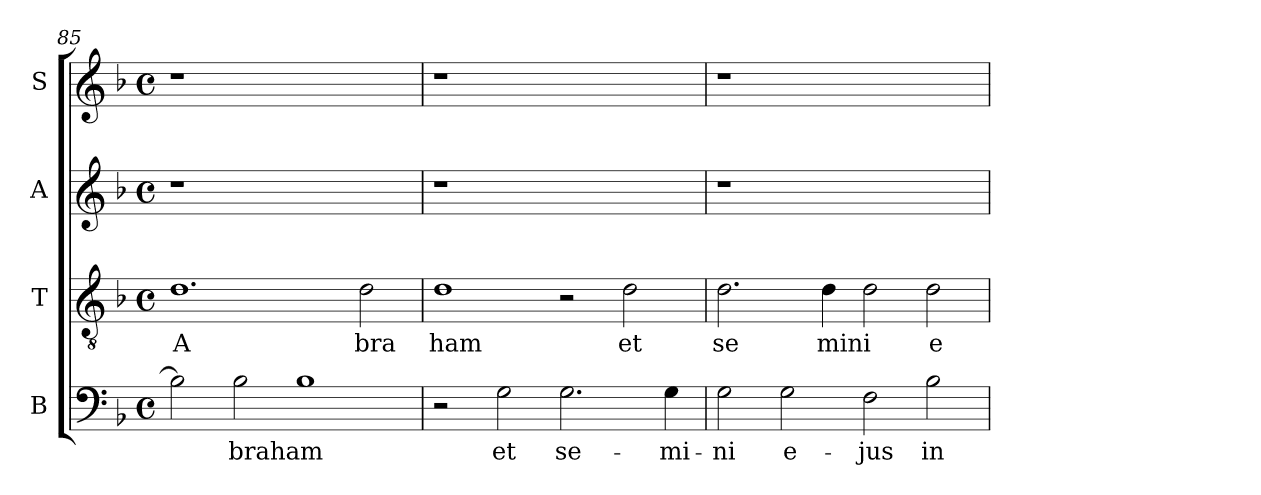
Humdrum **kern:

**kern	**text	**kern	**text	**kern	**kern
*part4	*part4	*part3	*part3	*part2	*part1
*staff4	*staff4	*staff3	*staff3	*staff2	*staff1
*I"B	*	*I"T	*	*I"A	*I"S
*I'B	*	*I'T	*	*I'A	*I'S
*clefF4	*	*clefGv2	*	*clefG2	*clefG2
*k[b-]	*	*k[b-]	*	*k[b-]	*k[b-]
*F:	*	*F:	*	*F:	*F:
*M4/4	*	*M4/4	*	*M4/4	*M4/4
*met(c)	*	*met(c)	*	*met(c)	*met(c)
=85	=85	=85	=85	=85	=85
!	!	!	!LO:LY:b:cj	!	!
2B-\]	.	1.d	A	1r	1r
!	!LO:LY:b	!	!	!	!
2B-\	-braham	.	.	.	.
1B-	.	.	.	1ryy	1ryy
!	!	!	!LO:LY:b:cj	!	!
.	.	2d\	bra	.	.
=86	=86	=86	=86	=86	=86
!	!	!	!LO:LY:b:cj	!	!
2r	.	1d	ham	1r	1r
!	!LO:LY:b:cj	!	!	!	!
2G\	et	.	.	.	.
!	!LO:LY:b:cj	!	!	!	!
2.G\	se-	2r	.	1ryy	1ryy
!	!	!	!LO:LY:b:cj	!	!
.	.	2d\	et	.	.
!	!LO:LY:b:cj	!	!	!	!
4G\	-mi-	.	.	.	.
=87	=87	=87	=87	=87	=87
!	!LO:LY:b:cj	!	!LO:LY:b:cj	!	!
2G\	-ni	2.d\	se	1r	1r
!	!LO:LY:b:cj	!	!	!	!
2G\	e-	.	.	.	.
!	!	!	!LO:LY:b:cj	!	!
.	.	4d\	mini	.	.
!	!LO:LY:b:cj	!	!	!	!
2F\	-jus	2d\	.	1ryy	1ryy
!	!LO:LY:b:cj	!	!LO:LY:b:cj	!	!
2B-\	in	2d\	e	.	.
=	=	=	=	=	=
*-	*-	*-	*-	*-	*-
